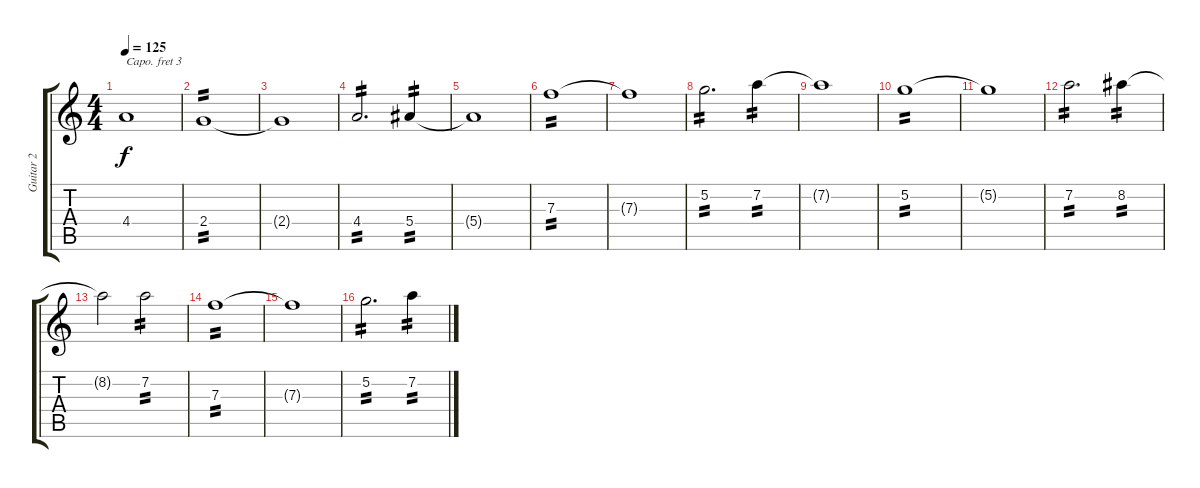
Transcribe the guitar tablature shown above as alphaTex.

\track ("Guitar 2" "Guitar 2") {instrument acousticguitarsteel}
\staff {score tabs}
\capo 3
\tuning (E4 B3 G3 D3 A2 E2) {hide}
\ts (4 4)
\tempo 125
\clef g2
\ks c
4.4{t}.1{dy f} |
2.4.1{tp 2} |
2.4{t}.1 |
4.4.2{d tp 2} 5.4.4{tp 2} |
5.4{t}.1 |
7.3.1{tp 2} |
7.3{t}.1 |
5.2.2{d tp 2} 7.2.4{tp 2} |
7.2{t}.1 |
5.2.1{tp 2} |
5.2{t}.1 |
7.2.2{d tp 2} 8.2.4{tp 2} |
8.2{t}.2 7.2.2{tp 2} |
7.3.1{tp 2} |
7.3{t}.1 |
5.2.2{d tp 2} 7.2.4{tp 2}
